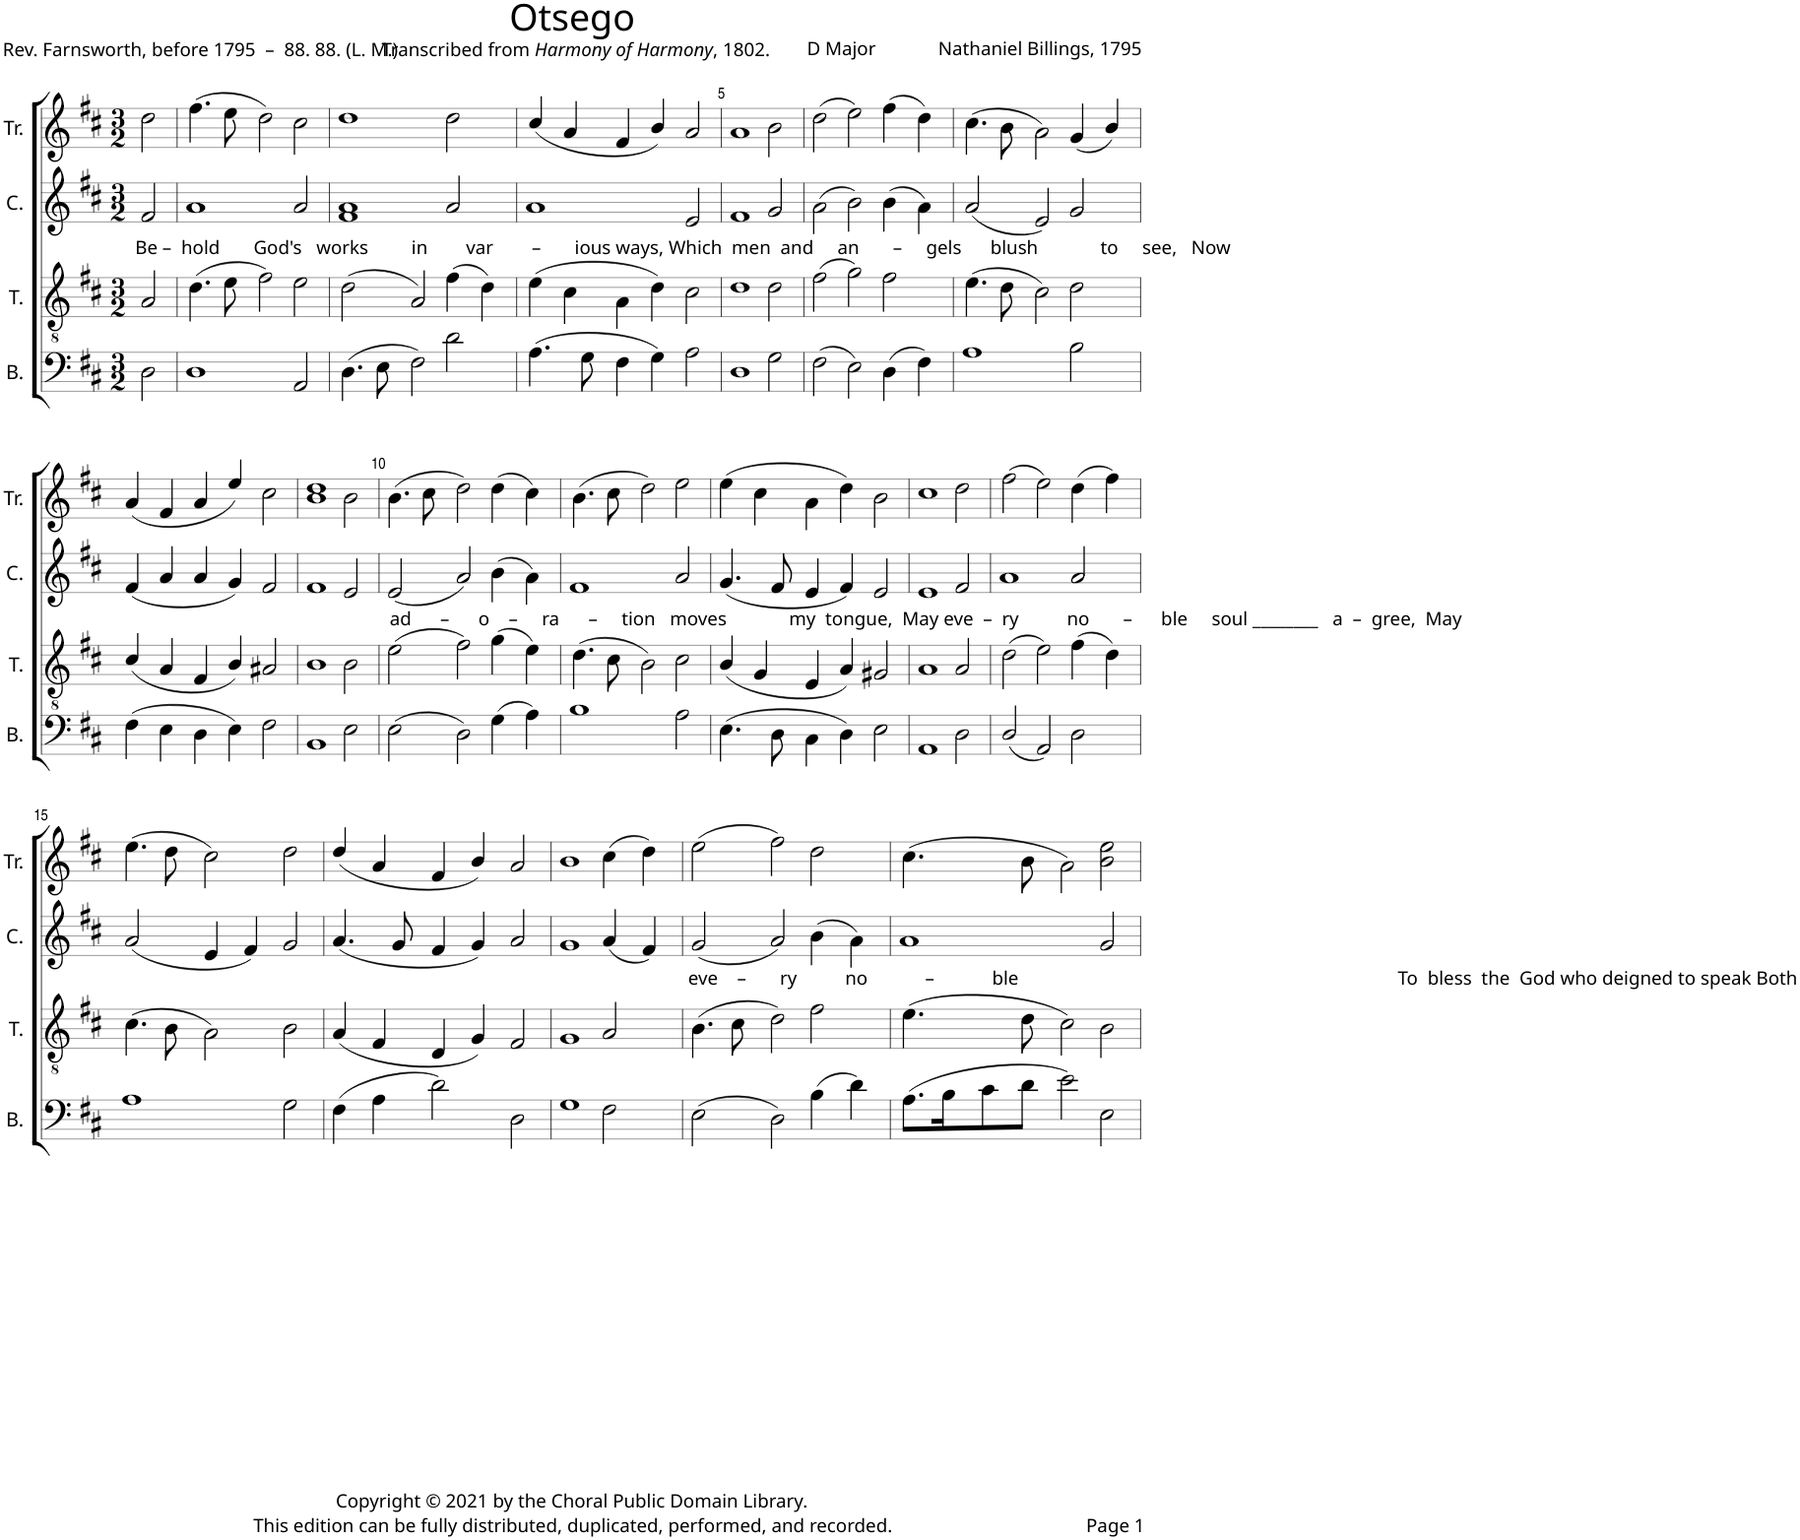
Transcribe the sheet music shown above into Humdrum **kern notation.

**kern	**kern	**kern	**kern
*part4	*part3	*part2	*part1
*staff4	*staff3	*staff2	*staff1
*I"B.	*I"T.	*I"C.	*I"Tr.
*I'B.	*I'T.	*I'C.	*I'Tr.
*clefF4	*clefGv2	*clefG2	*clefG2
*k[f#c#]	*k[f#c#]	*k[f#c#]	*k[f#c#]
*M3/2	*M3/2	*M3/2	*M3/2
=1	=1	=1	=1
!	!	!LO:TX:b:t=Be –  hold       God's   works         in        var        –       ious ways, Which  men  and     an       –     gels      blush             to     see,   Now	!
2D\	2A/	2f#/	2dd\
=2	=2	=2	=2
1D	(4.d\	1a	(4.ff#\
.	8e\	.	8ee\
.	2f#\)	.	2dd\)
2AA/	2e\	2a/	2cc#\
=3	=3	=3	=3
(4.D\	(2d\	1f# 1a	1dd
8E\	.	.	.
2F#\)	2A/)	.	.
2d\	(4f#\	2a/	2dd\
.	4d\)	.	.
=4	=4	=4	=4
(4.A\	(4e\	1a	(4cc#/
.	4c#\	.	4a/
8G\	.	.	.
4F#\	4A\	.	4f#/
4G\)	4d\)	.	4b/)
2A\	2c#\	2e/	2a/
=5	=5	=5	=5
1D	1d	1f#	1a
2G\	2d\	2g/	2b\
=6	=6	=6	=6
(2F#\	(2f#\	(2a\	(2dd\
2E\)	2g\)	2b\)	2ee\)
(4D\	2f#\	(4b\	(4ff#\
4F#\)	.	4a\)	4dd\)
=7	=7	=7	=7
1A	(4.e\	(2a/	(4.cc#\
.	8d\	.	8b\
.	2c#\)	2e/)	2a\)
2B\	2d\	2g/	(4g/
.	.	.	4b/)
!!LO:LB:g=z
=8	=8	=8	=8
(4F#\	(4c#/	(4f#/	(4a/
4E\	4A/	4a/	4f#/
4D\	4F#/	4a/	4a/
4E\)	4B/)	4g/)	4ee/)
2F#\	2A#X/	2f#/	2cc#\
=9	=9	=9	=9
1BB	1B	1f#	1b 1dd
2E\	2B\	2e/	2b\
=10	=10	=10	=10
!	!	!LO:TX:b:t=ad      –      o    –     ra      –     tion   moves             my  tongue,  May eve  –  ry          no       –      ble     soul ________   a  –  gree,  May	!
(2E\	(2e\	(2e/	(4.b\
.	.	.	8cc#\
2D\)	2f#\)	2a/)	2dd\)
(4G\	(4g\	(4b\	(4dd\
4A\)	4e\)	4a\)	4cc#\)
=11	=11	=11	=11
1B	(4.d\	1f#	(4.b\
.	8c#\	.	8cc#\
.	2B\)	.	2dd\)
2A\	2c#\	2a/	2ee\
=12	=12	=12	=12
(4.E\	(4B/	(4.g/	(4ee\
.	4G/	.	4cc#\
8D\	.	8f#/	.
4C#\	4E/	4e/	4a\
4D\)	4A/)	4f#/)	4dd\)
2E\	2G#X/	2e/	2b\
=13	=13	=13	=13
1AA	1A	1e	1cc#
2D\	2A/	2f#/	2dd\
=14	=14	=14	=14
(2D/	(2d\	1a	(2ff#\
2AA/)	2e\)	.	2ee\)
2D\	(4f#\	2a/	(4dd\
.	4d\)	.	4ff#\)
!!LO:LB:g=z
=15	=15	=15	=15
1A	(4.c#\	(2a/	(4.ee\
.	8B\	.	8dd\
.	2A\)	4e/	2cc#\)
.	.	4f#/)	.
2G\	2B\	2g/	2dd\
=16	=16	=16	=16
(4F#\	(4A/	(4.a/	(4dd/
4A\	4F#/	.	4a/
.	.	8g/	.
2d\)	4D/	4f#/	4f#/
.	4G/)	4g/)	4b/)
2D\	2F#/	2a/	2a/
=17	=17	=17	=17
1G	1G	1g	1b
2F#\	2A/	(4a/	(4cc#\
.	.	4f#/)	4dd\)
=18	=18	=18	=18
!	!	!LO:TX:b:t=eve    –       ry          no            –            ble                                                                               To  bless  the  God who deigned to speak Both	!
(2E\	(4.B\	(2g/	(2ee\
.	8c#\	.	.
2D\)	2d\)	2a/)	2ff#\)
(4B\	2f#\	(4b\	2dd\
4d\)	.	4a\)	.
=19	=19	=19	=19
(8.A\L	(4.e\	1a	(4.cc#\
16B\K	.	.	.
8c#\	.	.	.
8d\J	8d\	.	8b\
2e\)	2c#\)	.	2a\)
2E\	2B\	2g/	2b\ 2ee\
=	=	=	=
*-	*-	*-	*-
